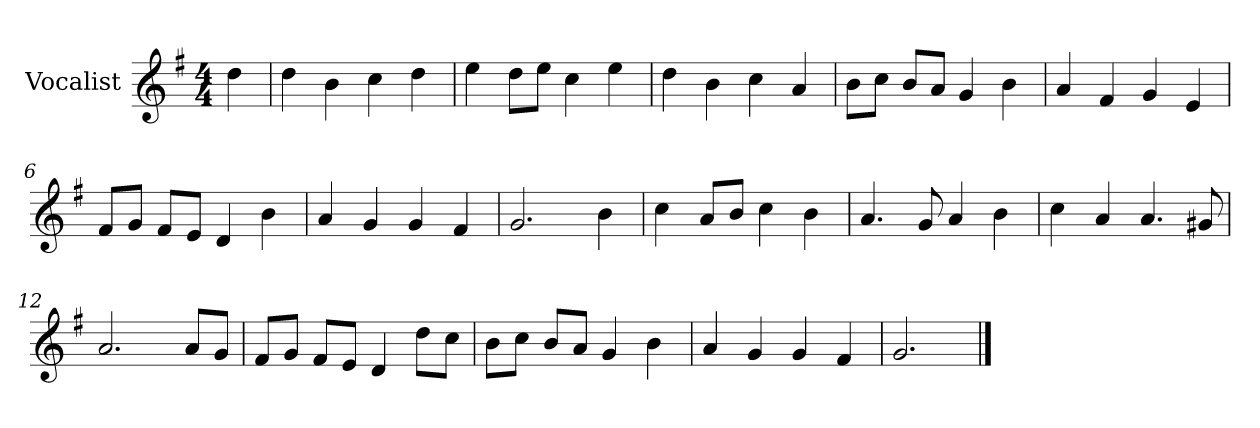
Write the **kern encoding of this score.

**kern
*part1
*staff1
*I"Vocalist
*k[f#]
*G:
*M4/4
=
4dd
=1
4dd
4b
4cc
4dd
=2
4ee
8ddL
8eeJ
4cc
4ee
=3
4dd
4b
4cc
4a
=4
8bL
8ccJ
8bL
8aJ
4g
4b
=5
4a
4f#
4g
4e
=6
8f#L
8gJ
8f#L
8eJ
4d
4b
=7
4a
4g
4g
4f#
=8
2.g
4b
=9
4cc
8aL
8bJ
4cc
4b
=10
4.a
8g
4a
4b
=11
4cc
4a
4.a
8g#X
=12
2.a
8aL
8gJ
=13
8f#L
8gJ
8f#L
8eJ
4d
8ddL
8ccJ
=14
8bL
8ccJ
8bL
8aJ
4g
4b
=15
4a
4g
4g
4f#
=16
2.g
==
*-
